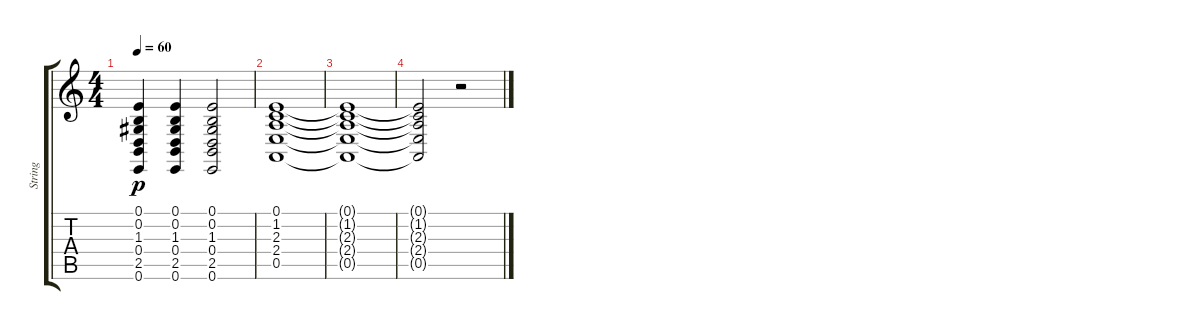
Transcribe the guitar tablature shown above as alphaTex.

\track ("String" "String") {instrument stringensemble1}
\staff {score tabs}
\tuning (E4 B3 G3 D3 A2 E2) {hide}
\ts (4 4)
\tempo 60
\clef g2
\ks c
(0.1 0.2 1.3 0.4 2.5 0.6).4{dy p} (0.1 0.2 1.3 0.4 2.5 0.6).4 (0.1 0.2 1.3 0.4 2.5 0.6).2 |
(0.1 1.2 2.3 2.4 0.5).1 |
(0.1{t} 1.2{t} 2.3{t} 2.4{t} 0.5{t}).1 |
(0.1{t} 1.2{t} 2.3{t} 2.4{t} 0.5{t}).2 r.2
